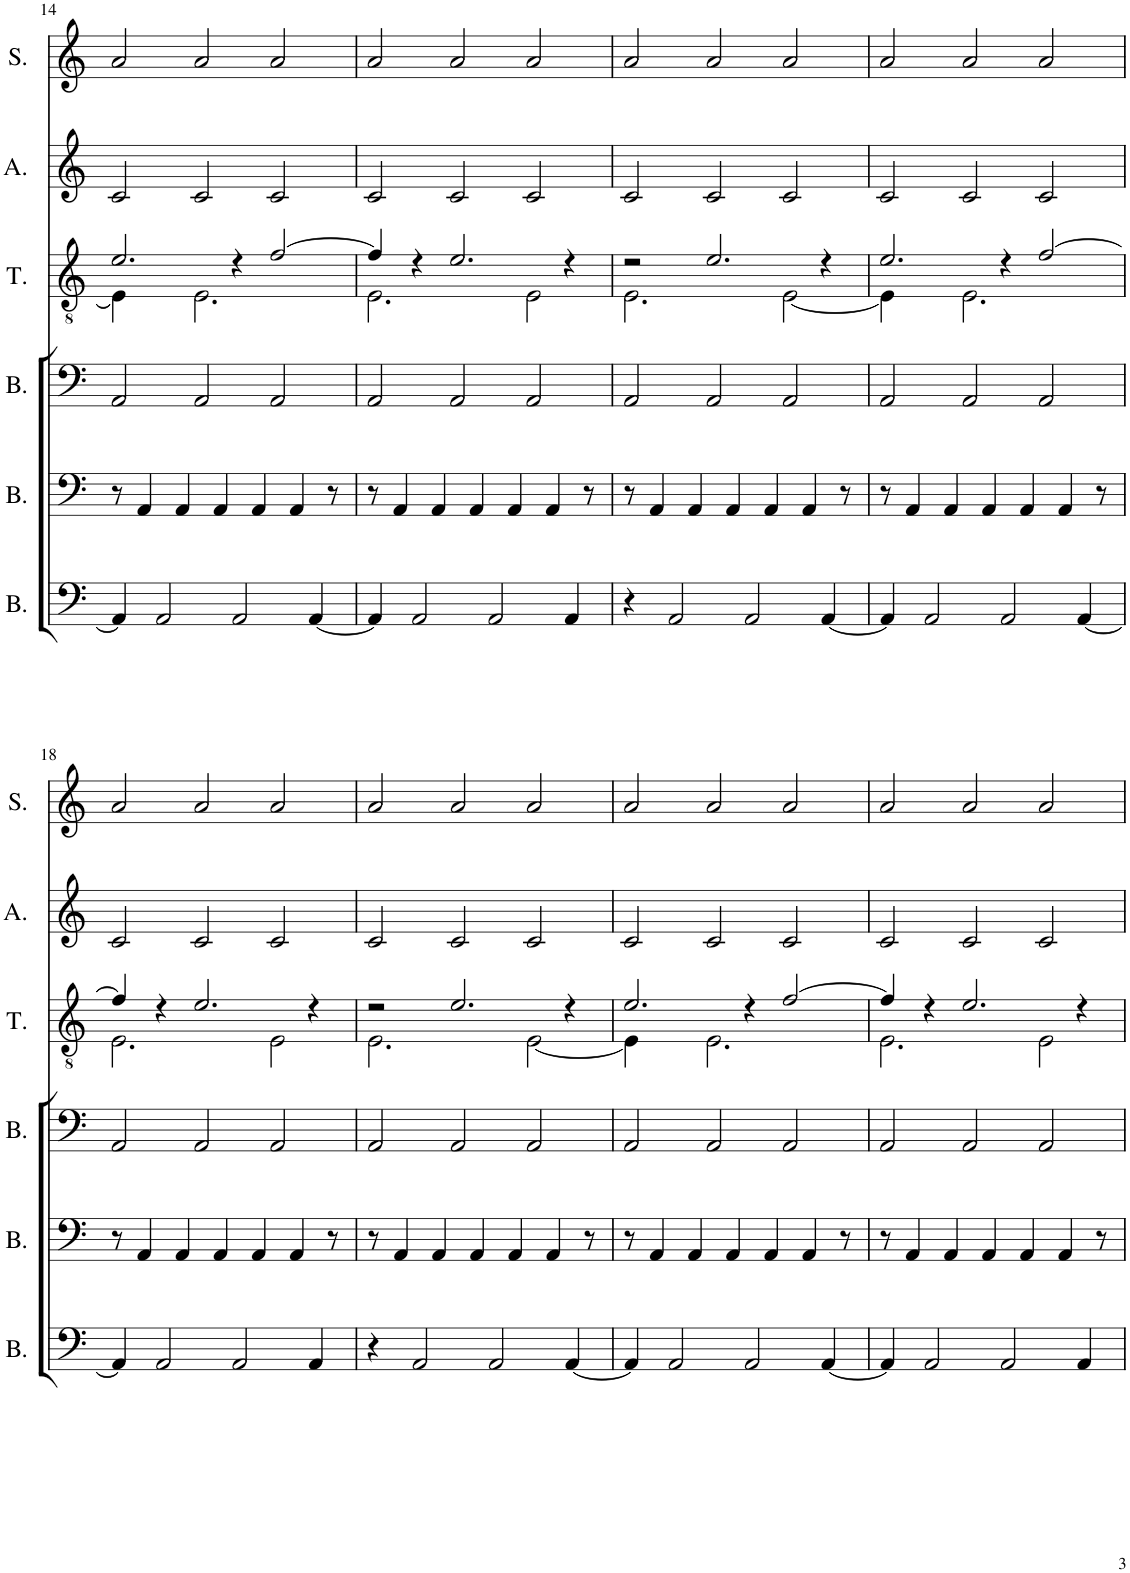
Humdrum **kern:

**kern	**kern	**kern	**kern	**kern	**kern
*part6	*part5	*part4	*part3	*part2	*part1
*staff6	*staff5	*staff4	*staff3	*staff2	*staff1
*I"Bass	*I"Bass	*I"Bass	*I"Tenor	*I"Alto	*I"Soprano
*I'B.	*I'B.	*I'B.	*I'T.	*I'A.	*I'S.
!!LO:PB:g=z
*clefF4	*clefF4	*clefF4	*clefGv2	*clefG2	*clefG2
*	*	*	*	*Trd1c2	*
*k[]	*k[]	*k[]	*k[]	*k[]	*k[]
*M12/8	*M12/8	*M12/8	*M12/8	*M12/8	*M12/8
=14	=14	=14	=14	=14	=14
*	*	*	*^	*	*
4AA/]	8r	2AA/	2.e/	4E\]	2c/	2a/
.	4AA/	.	.	.	.	.
2AA/	.	.	.	4ryy	.	.
.	4AA/	.	.	.	.	.
.	.	2AA/	.	2.E\	2c/	2a/
.	4AA/	.	.	.	.	.
2AA/	.	.	4r	.	.	.
.	4AA/	.	.	.	.	.
.	.	2AA/	[2f/	.	2c/	2a/
.	4AA/	.	.	.	.	.
[4AA/	.	.	.	4ryy	.	.
.	8r	.	.	.	.	.
=15	=15	=15	=15	=15	=15	=15
4AA/]	8r	2AA/	4f/]	2.E\	2c/	2a/
.	4AA/	.	.	.	.	.
2AA/	.	.	4r	.	.	.
.	4AA/	.	.	.	.	.
.	.	2AA/	2.e/	.	2c/	2a/
.	4AA/	.	.	.	.	.
2AA/	.	.	.	4ryy	.	.
.	4AA/	.	.	.	.	.
.	.	2AA/	.	2E\	2c/	2a/
.	4AA/	.	.	.	.	.
4AA/	.	.	4r	.	.	.
.	8r	.	.	.	.	.
=16	=16	=16	=16	=16	=16	=16
4r	8r	2AA/	2r	2.E\	2c/	2a/
.	4AA/	.	.	.	.	.
2AA/	.	.	.	.	.	.
.	4AA/	.	.	.	.	.
.	.	2AA/	2.e/	.	2c/	2a/
.	4AA/	.	.	.	.	.
2AA/	.	.	.	4ryy	.	.
.	4AA/	.	.	.	.	.
.	.	2AA/	.	[2E\	2c/	2a/
.	4AA/	.	.	.	.	.
[4AA/	.	.	4r	.	.	.
.	8r	.	.	.	.	.
=17	=17	=17	=17	=17	=17	=17
4AA/]	8r	2AA/	2.e/	4E\]	2c/	2a/
.	4AA/	.	.	.	.	.
2AA/	.	.	.	4ryy	.	.
.	4AA/	.	.	.	.	.
.	.	2AA/	.	2.E\	2c/	2a/
.	4AA/	.	.	.	.	.
2AA/	.	.	4r	.	.	.
.	4AA/	.	.	.	.	.
.	.	2AA/	[2f/	.	2c/	2a/
.	4AA/	.	.	.	.	.
[4AA/	.	.	.	4ryy	.	.
.	8r	.	.	.	.	.
!!LO:LB:g=z
=18	=18	=18	=18	=18	=18	=18
4AA/]	8r	2AA/	4f/]	2.E\	2c/	2a/
.	4AA/	.	.	.	.	.
2AA/	.	.	4r	.	.	.
.	4AA/	.	.	.	.	.
.	.	2AA/	2.e/	.	2c/	2a/
.	4AA/	.	.	.	.	.
2AA/	.	.	.	4ryy	.	.
.	4AA/	.	.	.	.	.
.	.	2AA/	.	2E\	2c/	2a/
.	4AA/	.	.	.	.	.
4AA/	.	.	4r	.	.	.
.	8r	.	.	.	.	.
=19	=19	=19	=19	=19	=19	=19
4r	8r	2AA/	2r	2.E\	2c/	2a/
.	4AA/	.	.	.	.	.
2AA/	.	.	.	.	.	.
.	4AA/	.	.	.	.	.
.	.	2AA/	2.e/	.	2c/	2a/
.	4AA/	.	.	.	.	.
2AA/	.	.	.	4ryy	.	.
.	4AA/	.	.	.	.	.
.	.	2AA/	.	[2E\	2c/	2a/
.	4AA/	.	.	.	.	.
[4AA/	.	.	4r	.	.	.
.	8r	.	.	.	.	.
=20	=20	=20	=20	=20	=20	=20
4AA/]	8r	2AA/	2.e/	4E\]	2c/	2a/
.	4AA/	.	.	.	.	.
2AA/	.	.	.	4ryy	.	.
.	4AA/	.	.	.	.	.
.	.	2AA/	.	2.E\	2c/	2a/
.	4AA/	.	.	.	.	.
2AA/	.	.	4r	.	.	.
.	4AA/	.	.	.	.	.
.	.	2AA/	[2f/	.	2c/	2a/
.	4AA/	.	.	.	.	.
[4AA/	.	.	.	4ryy	.	.
.	8r	.	.	.	.	.
=21	=21	=21	=21	=21	=21	=21
4AA/]	8r	2AA/	4f/]	2.E\	2c/	2a/
.	4AA/	.	.	.	.	.
2AA/	.	.	4r	.	.	.
.	4AA/	.	.	.	.	.
.	.	2AA/	2.e/	.	2c/	2a/
.	4AA/	.	.	.	.	.
2AA/	.	.	.	4ryy	.	.
.	4AA/	.	.	.	.	.
.	.	2AA/	.	2E\	2c/	2a/
.	4AA/	.	.	.	.	.
4AA/	.	.	4r	.	.	.
.	8r	.	.	.	.	.
*	*	*	*v	*v	*	*
=	=	=	=	=	=
*-	*-	*-	*-	*-	*-
